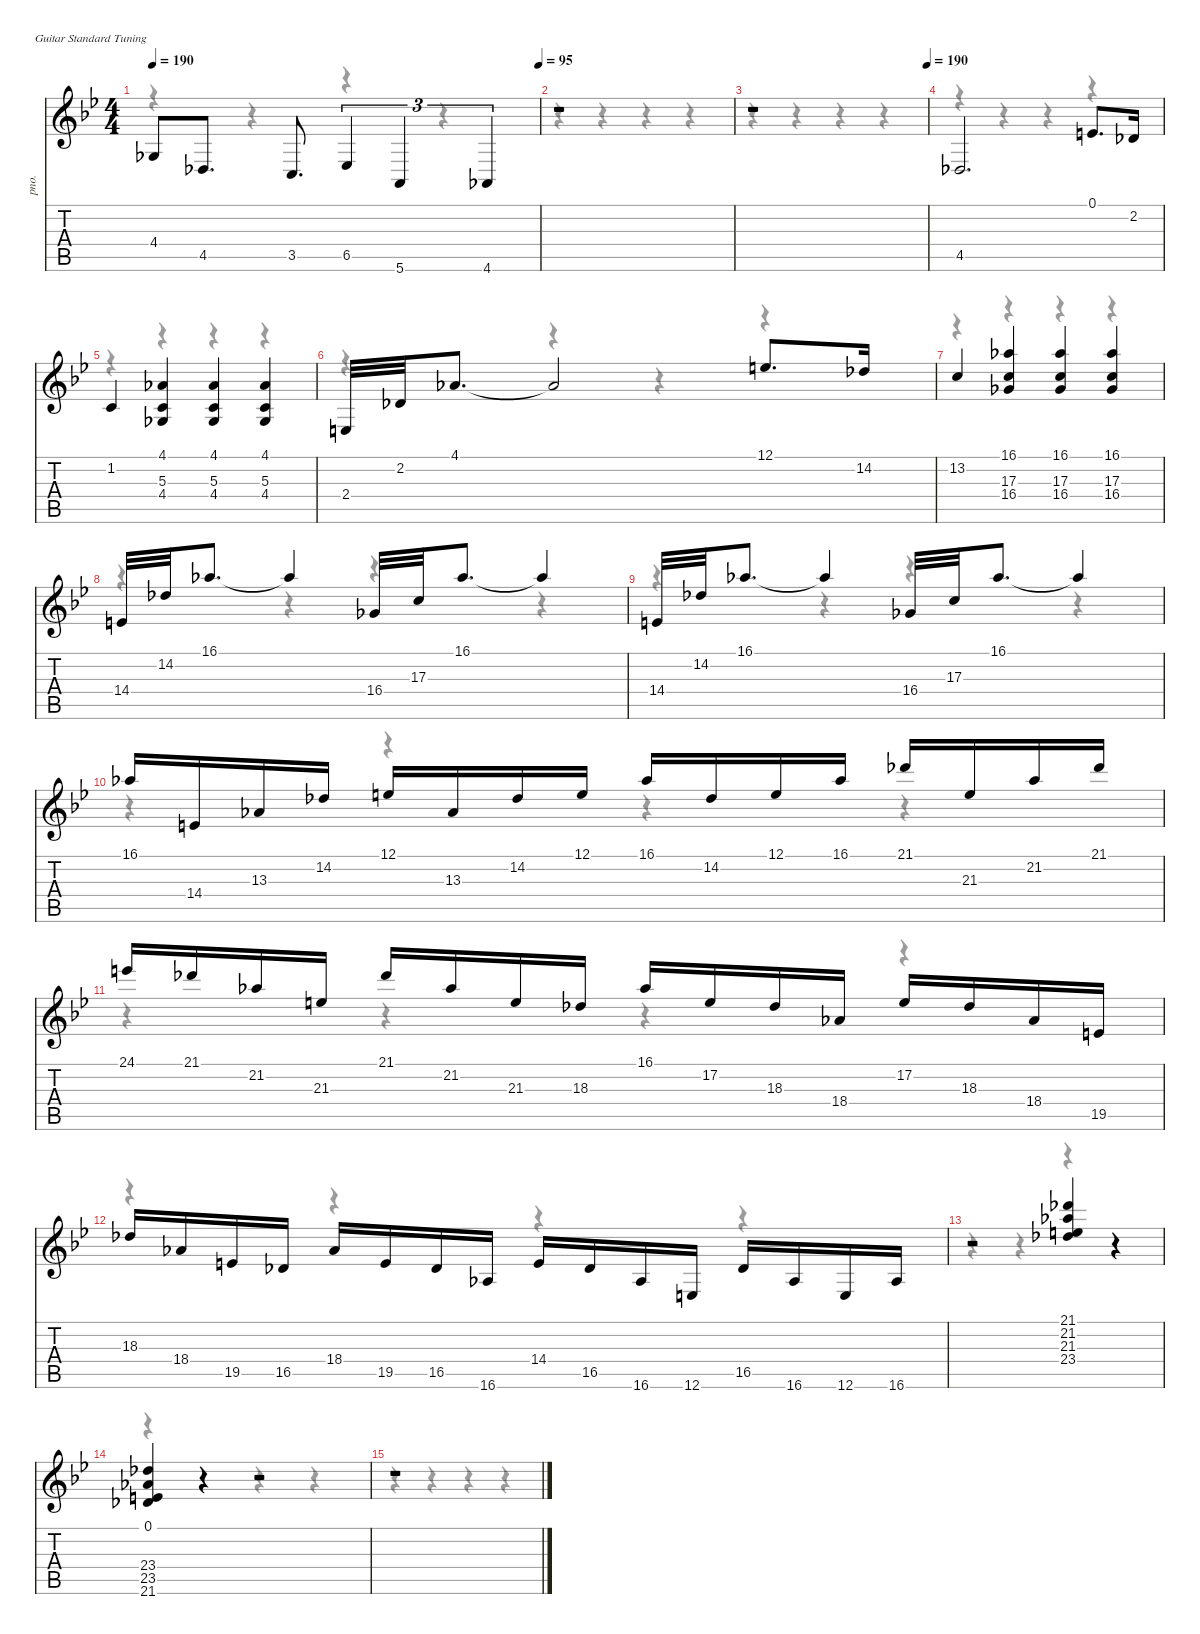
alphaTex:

\defaultSystemsLayout 4
\hideDynamics
\bracketExtendMode nobrackets
\otherSystemsTrackNameOrientation horizontal
\track ("Right Hand" "pno.") {instrument acousticgrandpiano}
\staff {score tabs}
\tuning (E4 B3 G3 D3 A2 E2)
\voice
\ts (4 4)
\tempo 190
\tempo (95 1)
\clef g2
\ks bb
4.4{acc b}.8{dy f} 4.5{acc b}.8{d} 3.5{acc forcenatural}.8{d} 6.5{acc b}.4{tu (3 2)} 5.6{acc forcenatural}.4{tu (3 2)} 4.6{acc b}.4{tu (3 2)} |
r.1 |
\tempo (190 1)
r.1 |
4.5{acc b}.2{d} 0.1{acc forcenatural}.8{d} 2.2{acc b}.16 |
1.2{acc forcenatural}.4 (4.1{acc b} 5.3{acc forcenatural} 4.4{acc b}).4 (4.1{acc b} 5.3{acc forcenatural} 4.4{acc b}).4 (4.1{acc b} 5.3{acc forcenatural} 4.4{acc b}).4 |
2.4{acc forcenatural}.32 2.2{acc b}.32 4.1{acc b}.8{d} 4.1{t acc b}.2 12.1{acc forcenatural}.8{d} 14.2{acc b}.16 |
13.2{acc forcenatural}.4 (16.1{acc b} 17.3{acc forcenatural} 16.4{acc b}).4 (16.1{acc b} 17.3{acc forcenatural} 16.4{acc b}).4 (16.1{acc b} 17.3{acc forcenatural} 16.4{acc b}).4 |
14.4{acc forcenatural}.32 14.2{acc b}.32 16.1{acc b}.8{d} 16.1{t acc b}.4 16.4{acc b}.32 17.3{acc forcenatural}.32 16.1{acc b}.8{d} 16.1{t acc b}.4 |
14.4{acc forcenatural}.32 14.2{acc b}.32 16.1{acc b}.8{d} 16.1{t acc b}.4 16.4{acc b}.32 17.3{acc forcenatural}.32 16.1{acc b}.8{d} 16.1{t acc b}.4 |
16.1{acc b}.16 14.4{acc forcenatural}.16 13.3{acc b}.16 14.2{acc b}.16 12.1{acc forcenatural}.16 13.3{acc b}.16 14.2{acc b}.16 12.1{acc forcenatural}.16 16.1{acc b}.16 14.2{acc b}.16 12.1{acc forcenatural}.16 16.1{acc b}.16 21.1{acc b}.16 21.3{acc forcenatural}.16 21.2{acc b}.16 21.1{acc b}.16 |
24.1{acc forcenatural}.16 21.1{acc b}.16 21.2{acc b}.16 21.3{acc forcenatural}.16 21.1{acc b}.16 21.2{acc b}.16 21.3{acc forcenatural}.16 18.3{acc b}.16 16.1{acc b}.16 17.2{acc forcenatural}.16 18.3{acc b}.16 18.4{acc b}.16 17.2{acc forcenatural}.16 18.3{acc b}.16 18.4{acc b}.16 19.5{acc forcenatural}.16 |
18.3{acc b}.16 18.4{acc b}.16 19.5{acc forcenatural}.16 16.5{acc b}.16 18.4{acc b}.16 19.5{acc forcenatural}.16 16.5{acc b}.16 16.6{acc b}.16 14.4{acc forcenatural}.16 16.5{acc b}.16 16.6{acc b}.16 12.6{acc forcenatural}.16 16.5{acc b}.16 16.6{acc b}.16 12.6{acc forcenatural}.16 16.6{acc b}.16 |
r.2 (21.1{acc b} 21.2{acc b} 21.3{acc forcenatural} 23.4{acc b}).4 r.4 |
(0.1{acc forcenatural} 23.4{acc b} 23.5{acc b} 21.6{acc b}).4 r.4 r.2 |
r.1
\voice
\clef g2
\ottava regular
\simile none
\ks bb
r.4{dy mf} r.4 r.4 r.4 |
r.4 r.4 r.4 r.4 |
r.4 r.4 r.4 r.4 |
r.4 r.4 r.4 r.4 |
r.4 r.4 r.4 r.4 |
r.4 r.4 r.4 r.4 |
r.4 r.4 r.4 r.4 |
r.4 r.4 r.4 r.4 |
r.4 r.4 r.4 r.4 |
r.4 r.4 r.4 r.4 |
r.4 r.4 r.4 r.4 |
r.4 r.4 r.4 r.4 |
r.4 r.4 r.4 r.4 |
r.4 r.4 r.4 r.4 |
r.4 r.4 r.4 r.4
